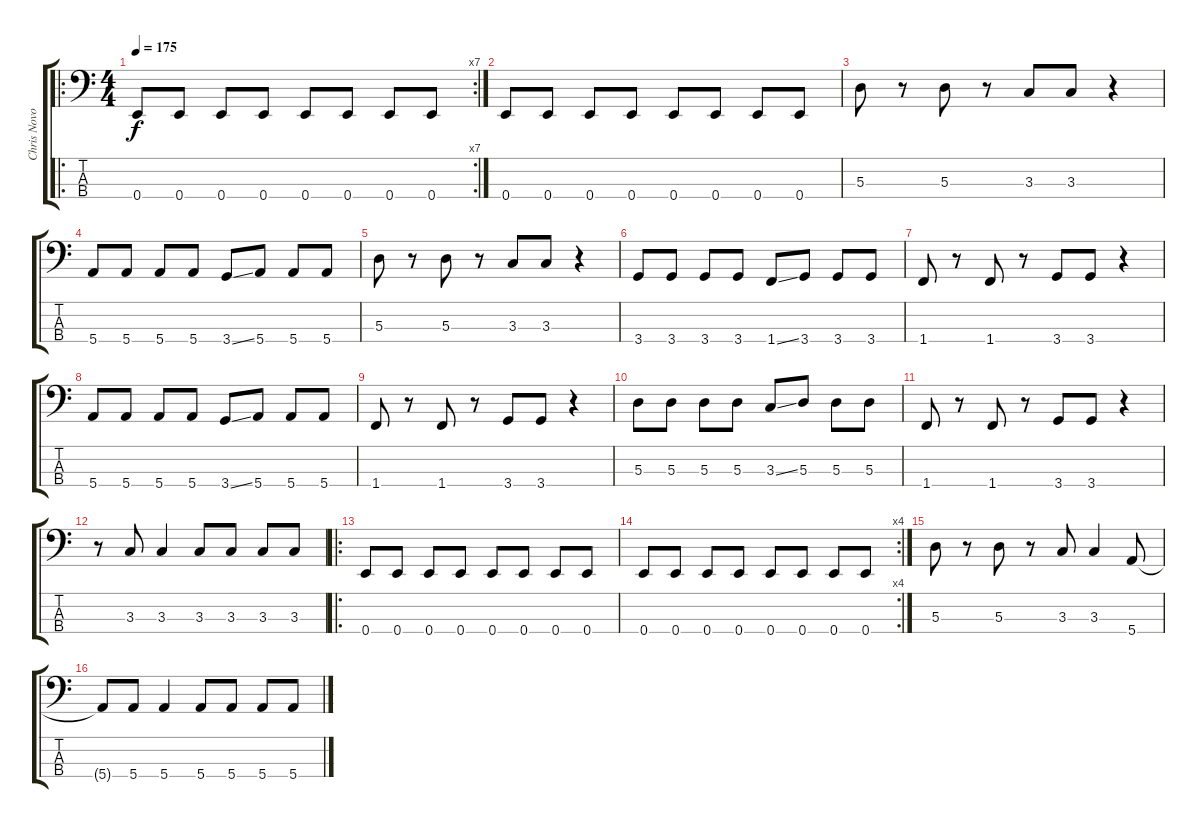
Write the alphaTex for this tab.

\track ("Chris Novoselic" "Chris Novo") {instrument electricbasspick}
\staff {score tabs}
\tuning (G2 D2 A1 E1) {hide}
\ro
\rc 7
\ts (4 4)
\tempo 175
\clef f4
\ks c
0.4.8{dy f} 0.4.8 0.4.8 0.4.8 0.4.8 0.4.8 0.4.8 0.4.8 |
0.4.8 0.4.8 0.4.8 0.4.8 0.4.8 0.4.8 0.4.8 0.4.8 |
5.3.8 r.8 5.3.8 r.8 3.3.8 3.3.8 r.4 |
5.4.8 5.4.8 5.4.8 5.4.8 3.4{ss}.8 5.4.8 5.4.8 5.4.8 |
5.3.8 r.8 5.3.8 r.8 3.3.8 3.3.8 r.4 |
3.4.8 3.4.8 3.4.8 3.4.8 1.4{ss}.8 3.4.8 3.4.8 3.4.8 |
1.4.8 r.8 1.4.8 r.8 3.4.8 3.4.8 r.4 |
5.4.8 5.4.8 5.4.8 5.4.8 3.4{ss}.8 5.4.8 5.4.8 5.4.8 |
1.4.8 r.8 1.4.8 r.8 3.4.8 3.4.8 r.4 |
5.3.8 5.3.8 5.3.8 5.3.8 3.3{ss}.8 5.3.8 5.3.8 5.3.8 |
1.4.8 r.8 1.4.8 r.8 3.4.8 3.4.8 r.4 |
r.8 3.3.8 3.3.4 3.3.8 3.3.8 3.3.8 3.3.8 |
\ro
0.4.8 0.4.8 0.4.8 0.4.8 0.4.8 0.4.8 0.4.8 0.4.8 |
\rc 4
0.4.8 0.4.8 0.4.8 0.4.8 0.4.8 0.4.8 0.4.8 0.4.8 |
5.3.8 r.8 5.3.8 r.8 3.3.8 3.3.4 5.4.8 |
5.4{t}.8 5.4.8 5.4.4 5.4.8 5.4.8 5.4.8 5.4.8
